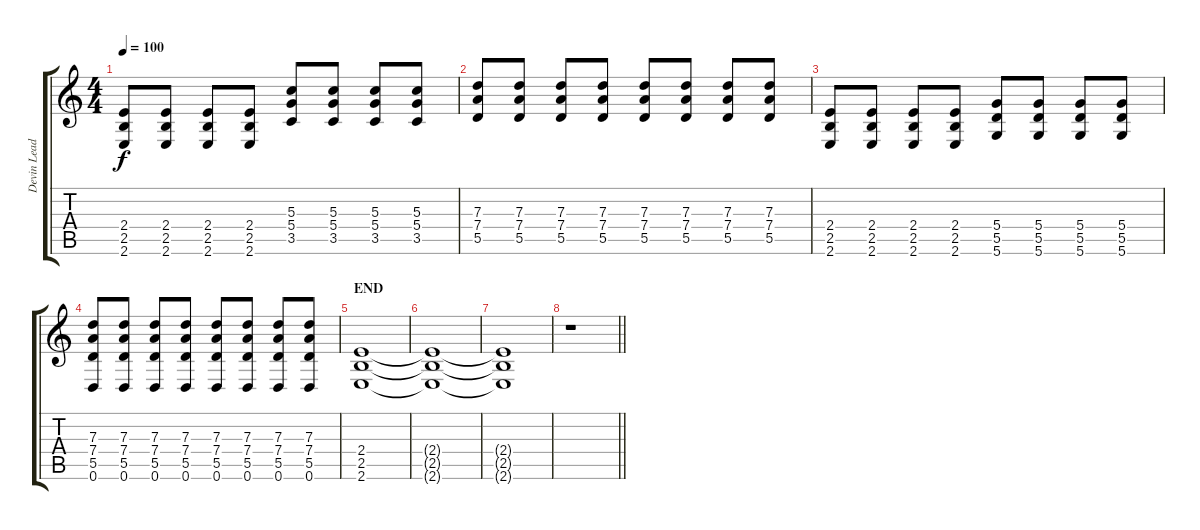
\track ("Devin Lead" "Devin Lead") {instrument distortionguitar}
\staff {score tabs}
\tuning (E4 B3 G3 D3 A2 D2) {hide}
\ts (4 4)
\tempo 100
\clef g2
\ks c
(2.4 2.5 2.6).8{dy f} (2.4 2.5 2.6).8 (2.4 2.5 2.6).8 (2.4 2.5 2.6).8 (5.3 5.4 3.5).8 (5.3 5.4 3.5).8 (5.3 5.4 3.5).8 (5.3 5.4 3.5).8 |
(7.3 7.4 5.5).8 (7.3 7.4 5.5).8 (7.3 7.4 5.5).8 (7.3 7.4 5.5).8 (7.3 7.4 5.5).8 (7.3 7.4 5.5).8 (7.3 7.4 5.5).8 (7.3 7.4 5.5).8 |
(2.4 2.5 2.6).8 (2.4 2.5 2.6).8 (2.4 2.5 2.6).8 (2.4 2.5 2.6).8 (5.4 5.5 5.6).8 (5.4 5.5 5.6).8 (5.4 5.5 5.6).8 (5.4 5.5 5.6).8 |
(7.3 7.4 5.5 0.6).8 (7.3 7.4 5.5 0.6).8 (7.3 7.4 5.5 0.6).8 (7.3 7.4 5.5 0.6).8 (7.3 7.4 5.5 0.6).8 (7.3 7.4 5.5 0.6).8 (7.3 7.4 5.5 0.6).8 (7.3 7.4 5.5 0.6).8 |
\section ("" "END")
(2.4 2.5 2.6).1 |
(2.4{t} 2.5{t} 2.6{t}).1 |
(2.4{t} 2.5{t} 2.6{t}).1 |
\barLineRight lightlight
r.1
